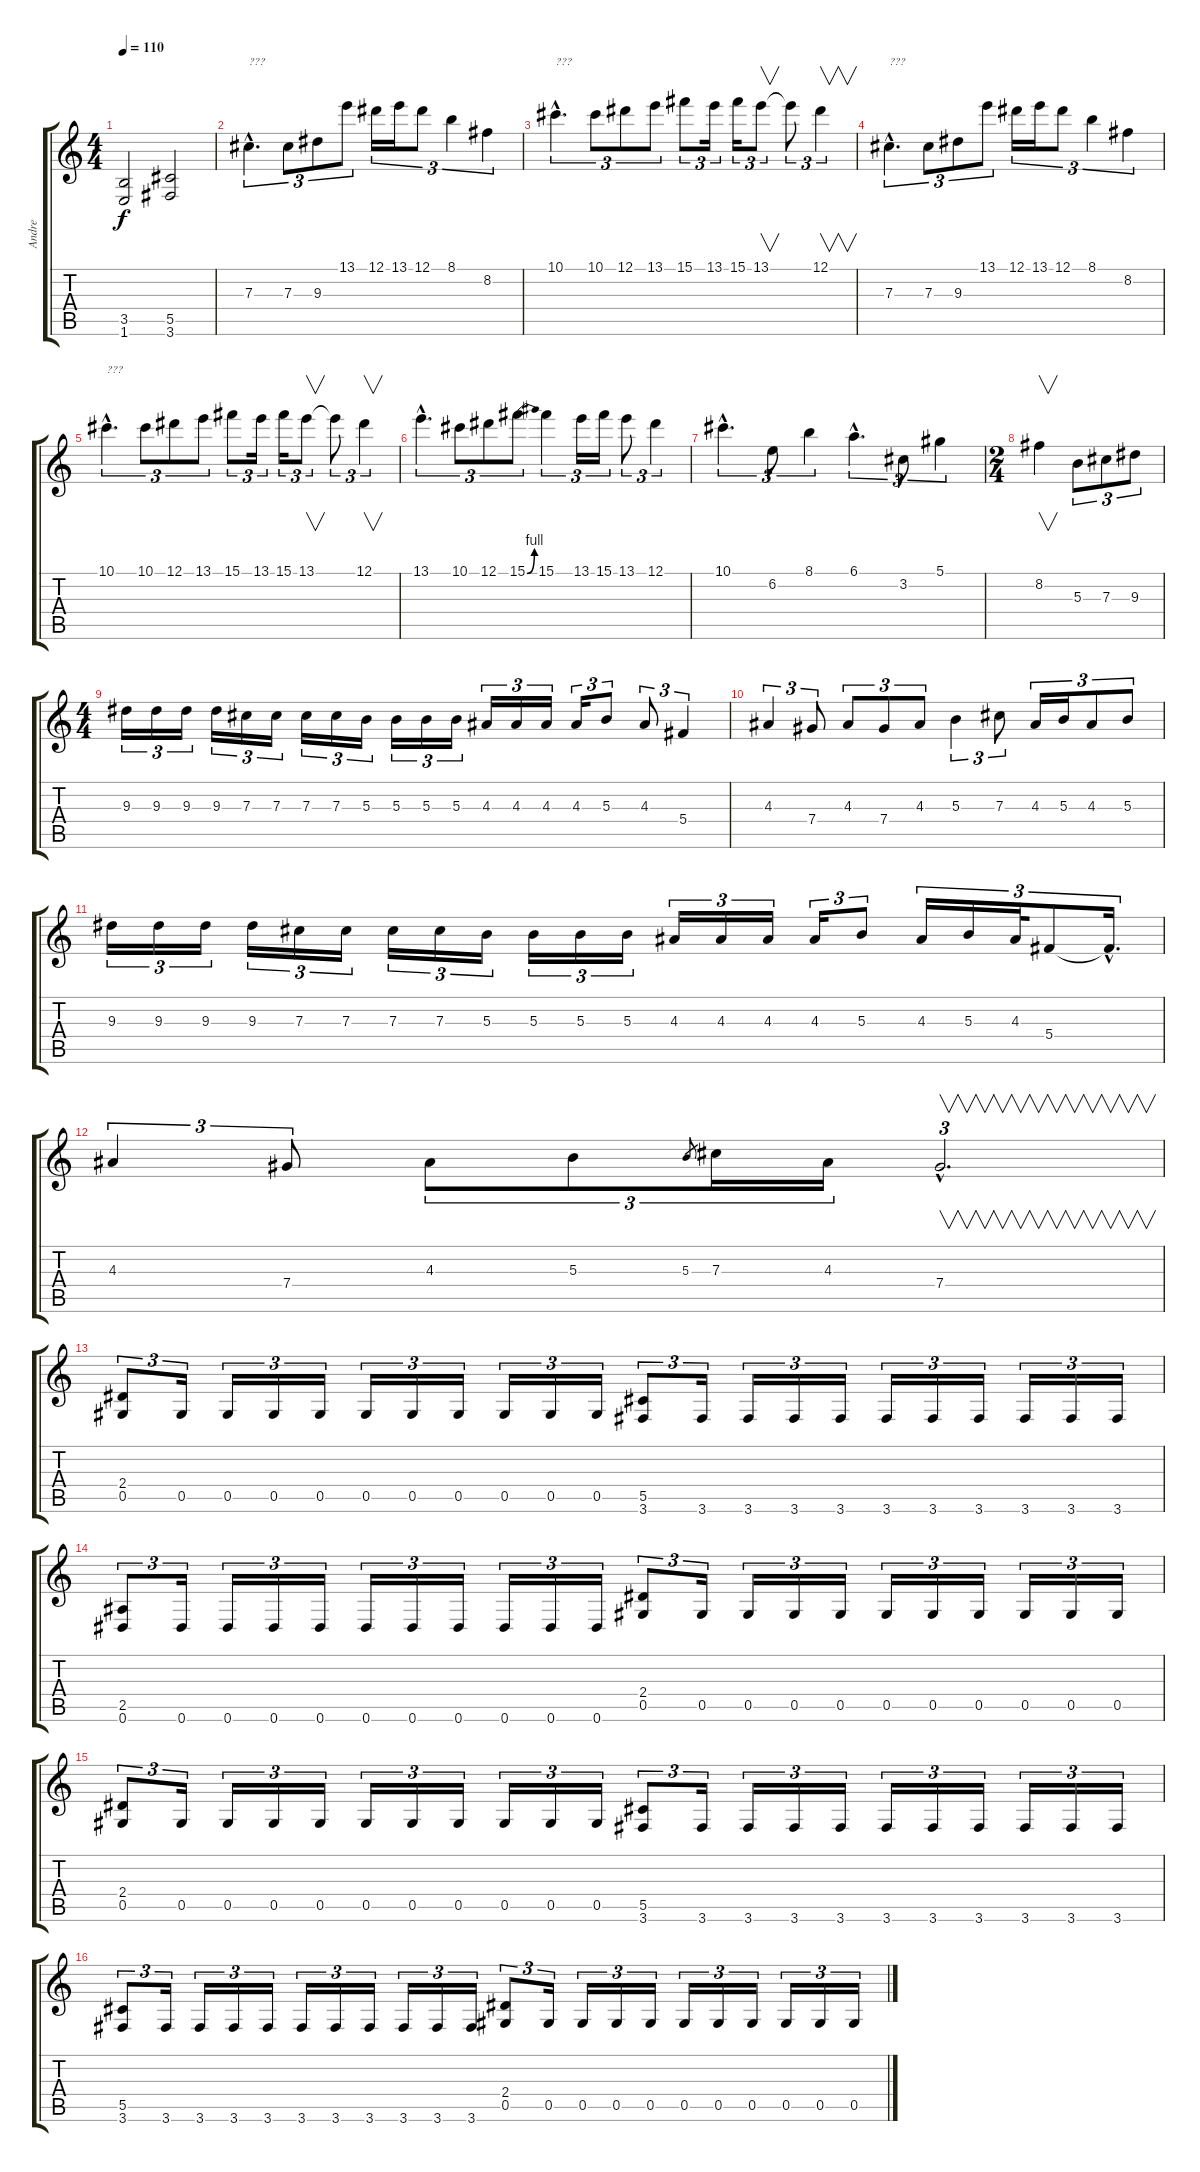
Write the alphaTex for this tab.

\track ("Andre" "Andre") {instrument overdrivenguitar}
\staff {score tabs}
\tuning (Eb4 Bb3 Gb3 Db3 Ab2 Eb2) {hide}
\ts (4 4)
\tempo 110
\clef g2
\ks c
(3.5 1.6).2{dy f} (5.5 3.6).2 |
7.3{hac}.4{d tu (3 2) txt "???" volume 10} 7.3.8{tu (3 2)} 9.3.8{tu (3 2)} 13.1.8{tu (3 2)} 12.1.16{tu (3 2)} 13.1.16{tu (3 2)} 12.1.8{tu (3 2)} 8.1.4{tu (3 2)} 8.2.4{tu (3 2)} |
10.1{hac}.4{d tu (3 2) txt "???"} 10.1.8{tu (3 2)} 12.1.8{tu (3 2)} 13.1.8{tu (3 2)} 15.1.8{tu (3 2)} 13.1.16{tu (3 2)} 15.1.16{tu (3 2)} 13.1.8{v tu (3 2)} 13.1{t}.8{tu (3 2)} 12.1.4{v tu (3 2)} |
7.3{hac}.4{d tu (3 2) txt "???"} 7.3.8{tu (3 2)} 9.3.8{tu (3 2)} 13.1.8{tu (3 2)} 12.1.16{tu (3 2)} 13.1.16{tu (3 2)} 12.1.8{tu (3 2)} 8.1.4{tu (3 2)} 8.2.4{tu (3 2)} |
10.1{hac}.4{d tu (3 2) txt "???"} 10.1.8{tu (3 2)} 12.1.8{tu (3 2)} 13.1.8{tu (3 2)} 15.1.8{tu (3 2)} 13.1.16{tu (3 2)} 15.1.16{tu (3 2)} 13.1.8{v tu (3 2)} 13.1{t}.8{tu (3 2)} 12.1.4{v tu (3 2)} |
13.1{hac}.4{d tu (3 2)} 10.1.8{tu (3 2)} 12.1.8{tu (3 2)} 15.1{be (bend 0 0 60 4)}.8{tu (3 2)} 15.1.4{tu (3 2)} 13.1.16{tu (3 2)} 15.1.16{tu (3 2)} 13.1.8{tu (3 2)} 12.1.4{tu (3 2)} |
10.1{hac}.4{d tu (3 2)} 6.2.8{tu (3 2)} 8.1.4{tu (3 2)} 6.1{hac}.4{d tu (3 2)} 3.2.8{tu (3 2)} 5.1.4{tu (3 2)} |
\ts (2 4)
8.2.4{v} 5.3.8{tu (3 2)} 7.3.8{tu (3 2)} 9.3.8{tu (3 2)} |
\ts (4 4)
9.3.16{tu (3 2) volume 13} 9.3.16{tu (3 2)} 9.3.16{tu (3 2)} 9.3.16{tu (3 2)} 7.3.16{tu (3 2)} 7.3.16{tu (3 2)} 7.3.16{tu (3 2)} 7.3.16{tu (3 2)} 5.3.16{tu (3 2)} 5.3.16{tu (3 2)} 5.3.16{tu (3 2)} 5.3.16{tu (3 2)} 4.3.16{tu (3 2)} 4.3.16{tu (3 2)} 4.3.16{tu (3 2)} 4.3.16{tu (3 2)} 5.3.8{tu (3 2)} 4.3.8{tu (3 2)} 5.4.4{tu (3 2)} |
4.3.4{tu (3 2)} 7.4.8{tu (3 2)} 4.3.8{tu (3 2)} 7.4.8{tu (3 2)} 4.3.8{tu (3 2)} 5.3.4{tu (3 2)} 7.3.8{tu (3 2)} 4.3.16{tu (3 2)} 5.3.16{tu (3 2)} 4.3.8{tu (3 2)} 5.3.8{tu (3 2)} |
9.3.16{tu (3 2)} 9.3.16{tu (3 2)} 9.3.16{tu (3 2)} 9.3.16{tu (3 2)} 7.3.16{tu (3 2)} 7.3.16{tu (3 2)} 7.3.16{tu (3 2)} 7.3.16{tu (3 2)} 5.3.16{tu (3 2)} 5.3.16{tu (3 2)} 5.3.16{tu (3 2)} 5.3.16{tu (3 2)} 4.3.16{tu (3 2)} 4.3.16{tu (3 2)} 4.3.16{tu (3 2)} 4.3.16{tu (3 2)} 5.3.8{tu (3 2)} 4.3.16{tu (3 2)} 5.3.16{tu (3 2)} 4.3.32{tu (3 2)} 5.4.8{tu (3 2)} 5.4{hac t}.16{d tu (3 2)} |
4.3.4{tu (3 2)} 7.4.8{tu (3 2)} 4.3.8{tu (3 2)} 5.3.8{tu (3 2)} 5.3.8{gr} 7.3.16{tu (3 2)} 4.3.16{tu (3 2)} 7.4{hac}.2{v d tu (3 2)} |
(2.4 0.5).8{tu (3 2)} 0.5.16{tu (3 2)} 0.5.16{tu (3 2)} 0.5.16{tu (3 2)} 0.5.16{tu (3 2)} 0.5.16{tu (3 2)} 0.5.16{tu (3 2)} 0.5.16{tu (3 2)} 0.5.16{tu (3 2)} 0.5.16{tu (3 2)} 0.5.16{tu (3 2)} (5.5 3.6).8{tu (3 2)} 3.6.16{tu (3 2)} 3.6.16{tu (3 2)} 3.6.16{tu (3 2)} 3.6.16{tu (3 2)} 3.6.16{tu (3 2)} 3.6.16{tu (3 2)} 3.6.16{tu (3 2)} 3.6.16{tu (3 2)} 3.6.16{tu (3 2)} 3.6.16{tu (3 2)} |
(2.5 0.6).8{tu (3 2)} 0.6.16{tu (3 2)} 0.6.16{tu (3 2)} 0.6.16{tu (3 2)} 0.6.16{tu (3 2)} 0.6.16{tu (3 2)} 0.6.16{tu (3 2)} 0.6.16{tu (3 2)} 0.6.16{tu (3 2)} 0.6.16{tu (3 2)} 0.6.16{tu (3 2)} (2.4 0.5).8{tu (3 2)} 0.5.16{tu (3 2)} 0.5.16{tu (3 2)} 0.5.16{tu (3 2)} 0.5.16{tu (3 2)} 0.5.16{tu (3 2)} 0.5.16{tu (3 2)} 0.5.16{tu (3 2)} 0.5.16{tu (3 2)} 0.5.16{tu (3 2)} 0.5.16{tu (3 2)} |
(2.4 0.5).8{tu (3 2)} 0.5.16{tu (3 2)} 0.5.16{tu (3 2)} 0.5.16{tu (3 2)} 0.5.16{tu (3 2)} 0.5.16{tu (3 2)} 0.5.16{tu (3 2)} 0.5.16{tu (3 2)} 0.5.16{tu (3 2)} 0.5.16{tu (3 2)} 0.5.16{tu (3 2)} (5.5 3.6).8{tu (3 2)} 3.6.16{tu (3 2)} 3.6.16{tu (3 2)} 3.6.16{tu (3 2)} 3.6.16{tu (3 2)} 3.6.16{tu (3 2)} 3.6.16{tu (3 2)} 3.6.16{tu (3 2)} 3.6.16{tu (3 2)} 3.6.16{tu (3 2)} 3.6.16{tu (3 2)} |
(5.5 3.6).8{tu (3 2)} 3.6.16{tu (3 2)} 3.6.16{tu (3 2)} 3.6.16{tu (3 2)} 3.6.16{tu (3 2)} 3.6.16{tu (3 2)} 3.6.16{tu (3 2)} 3.6.16{tu (3 2)} 3.6.16{tu (3 2)} 3.6.16{tu (3 2)} 3.6.16{tu (3 2)} (2.4 0.5).8{tu (3 2)} 0.5.16{tu (3 2)} 0.5.16{tu (3 2)} 0.5.16{tu (3 2)} 0.5.16{tu (3 2)} 0.5.16{tu (3 2)} 0.5.16{tu (3 2)} 0.5.16{tu (3 2)} 0.5.16{tu (3 2)} 0.5.16{tu (3 2)} 0.5.16{tu (3 2)}
